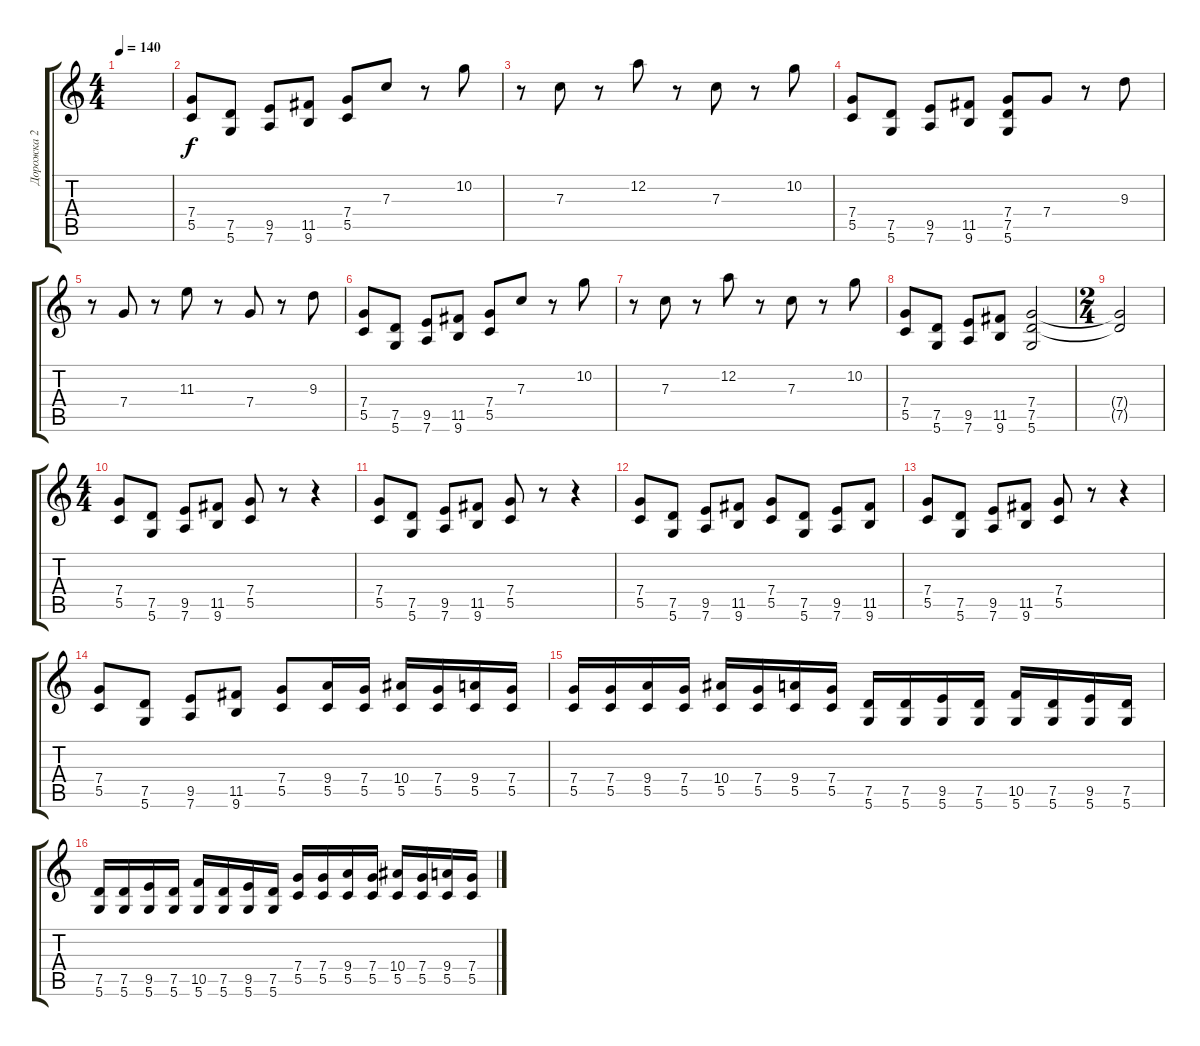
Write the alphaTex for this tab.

\track ("Дорожка 2" "Дорожка 2") {instrument distortionguitar}
\staff {score tabs}
\tuning (D4 A3 F3 C3 G2 D2) {hide}
\ts (4 4)
\tempo 140
\clef g2
\ks c
|
(7.4 5.5).8 (7.5 5.6).8 (9.5 7.6).8 (11.5 9.6).8 (7.4 5.5).8 7.3.8 r.8 10.2.8 |
r.8 7.3.8 r.8 12.2.8 r.8 7.3.8 r.8 10.2.8 |
(7.4 5.5).8 (7.5 5.6).8 (9.5 7.6).8 (11.5 9.6).8 (7.4 7.5 5.6).8 7.4.8 r.8 9.3.8 |
r.8 7.4.8 r.8 11.3.8 r.8 7.4.8 r.8 9.3.8 |
(7.4 5.5).8 (7.5 5.6).8 (9.5 7.6).8 (11.5 9.6).8 (7.4 5.5).8 7.3.8 r.8 10.2.8 |
r.8 7.3.8 r.8 12.2.8 r.8 7.3.8 r.8 10.2.8 |
(7.4 5.5).8 (7.5 5.6).8 (9.5 7.6).8 (11.5 9.6).8 (7.4 7.5 5.6).2 |
\ts (2 4)
(7.4{t} 7.5{t}).2 |
\ts (4 4)
(7.4 5.5).8 (7.5 5.6).8 (9.5 7.6).8 (11.5 9.6).8 (7.4 5.5).8 r.8 r.4 |
(7.4 5.5).8 (7.5 5.6).8 (9.5 7.6).8 (11.5 9.6).8 (7.4 5.5).8 r.8 r.4 |
(7.4 5.5).8 (7.5 5.6).8 (9.5 7.6).8 (11.5 9.6).8 (7.4 5.5).8 (7.5 5.6).8 (9.5 7.6).8 (11.5 9.6).8 |
(7.4 5.5).8 (7.5 5.6).8 (9.5 7.6).8 (11.5 9.6).8 (7.4 5.5).8 r.8 r.4 |
(7.4 5.5).8 (7.5 5.6).8 (9.5 7.6).8 (11.5 9.6).8 (7.4 5.5).8 (9.4 5.5).16 (7.4 5.5).16 (10.4 5.5).16 (7.4 5.5).16 (9.4 5.5).16 (7.4 5.5).16 |
(7.4 5.5).16 (7.4 5.5).16 (9.4 5.5).16 (7.4 5.5).16 (10.4 5.5).16 (7.4 5.5).16 (9.4 5.5).16 (7.4 5.5).16 (7.5 5.6).16 (7.5 5.6).16 (9.5 5.6).16 (7.5 5.6).16 (10.5 5.6).16 (7.5 5.6).16 (9.5 5.6).16 (7.5 5.6).16 |
(7.5 5.6).16 (7.5 5.6).16 (9.5 5.6).16 (7.5 5.6).16 (10.5 5.6).16 (7.5 5.6).16 (9.5 5.6).16 (7.5 5.6).16 (7.4 5.5).16 (7.4 5.5).16 (9.4 5.5).16 (7.4 5.5).16 (10.4 5.5).16 (7.4 5.5).16 (9.4 5.5).16 (7.4 5.5).16
